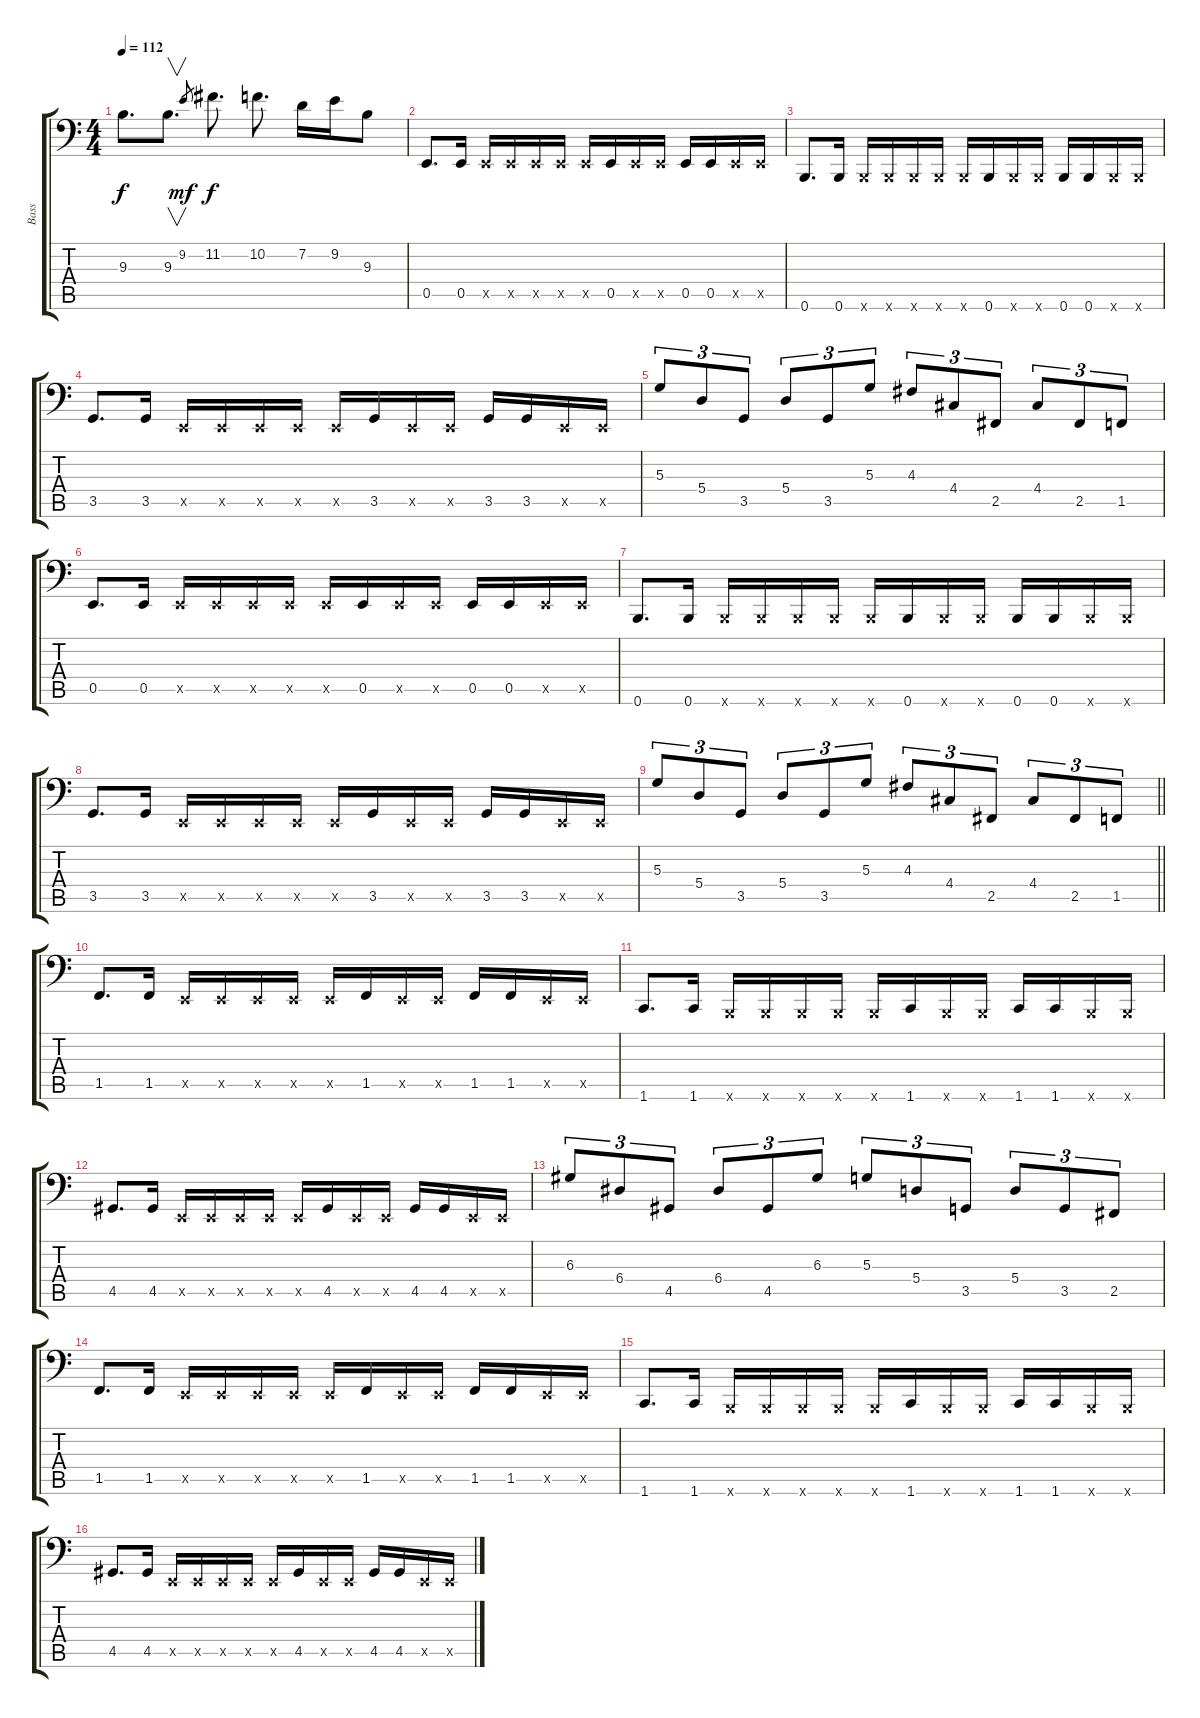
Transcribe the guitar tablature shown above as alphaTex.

\track ("Bass" "Bass") {instrument electricbassfinger}
\staff {score tabs}
\tuning (C3 G2 D2 A1 E1 B0) {hide}
\ts (4 4)
\tempo 112
\clef f4
\ks c
9.3.8{d dy f volume 5} 9.3.8{v d} 9.2.8{gr dy mf} 11.2.8{d dy f} 10.2.8{d} 7.2.16 9.2.16 9.3.8 |
0.5.8{d} 0.5.16 0.5{x}.16 0.5{x}.16 0.5{x}.16 0.5{x}.16 0.5{x}.16 0.5.16 0.5{x}.16 0.5{x}.16 0.5.16 0.5.16 0.5{x}.16 0.5{x}.16 |
0.6.8{d} 0.6.16 0.6{x}.16 0.6{x}.16 0.6{x}.16 0.6{x}.16 0.6{x}.16 0.6.16 0.6{x}.16 0.6{x}.16 0.6.16 0.6.16 0.6{x}.16 0.6{x}.16 |
3.5.8{d} 3.5.16 0.5{x}.16 0.5{x}.16 0.5{x}.16 0.5{x}.16 0.5{x}.16 3.5.16 0.5{x}.16 0.5{x}.16 3.5.16 3.5.16 0.5{x}.16 0.5{x}.16 |
5.3.8{tu (3 2)} 5.4.8{tu (3 2)} 3.5.8{tu (3 2)} 5.4.8{tu (3 2)} 3.5.8{tu (3 2)} 5.3.8{tu (3 2)} 4.3.8{tu (3 2)} 4.4.8{tu (3 2)} 2.5.8{tu (3 2)} 4.4.8{tu (3 2)} 2.5.8{tu (3 2)} 1.5.8{tu (3 2)} |
0.5.8{d} 0.5.16 0.5{x}.16 0.5{x}.16 0.5{x}.16 0.5{x}.16 0.5{x}.16 0.5.16 0.5{x}.16 0.5{x}.16 0.5.16 0.5.16 0.5{x}.16 0.5{x}.16 |
0.6.8{d} 0.6.16 0.6{x}.16 0.6{x}.16 0.6{x}.16 0.6{x}.16 0.6{x}.16 0.6.16 0.6{x}.16 0.6{x}.16 0.6.16 0.6.16 0.6{x}.16 0.6{x}.16 |
3.5.8{d} 3.5.16 0.5{x}.16 0.5{x}.16 0.5{x}.16 0.5{x}.16 0.5{x}.16 3.5.16 0.5{x}.16 0.5{x}.16 3.5.16 3.5.16 0.5{x}.16 0.5{x}.16 |
\barLineRight lightlight
5.3.8{tu (3 2)} 5.4.8{tu (3 2)} 3.5.8{tu (3 2)} 5.4.8{tu (3 2)} 3.5.8{tu (3 2)} 5.3.8{tu (3 2)} 4.3.8{tu (3 2)} 4.4.8{tu (3 2)} 2.5.8{tu (3 2)} 4.4.8{tu (3 2)} 2.5.8{tu (3 2)} 1.5.8{tu (3 2)} |
1.5.8{d} 1.5.16 0.5{x}.16 0.5{x}.16 0.5{x}.16 0.5{x}.16 0.5{x}.16 1.5.16 0.5{x}.16 0.5{x}.16 1.5.16 1.5.16 0.5{x}.16 0.5{x}.16 |
1.6.8{d} 1.6.16 0.6{x}.16 0.6{x}.16 0.6{x}.16 0.6{x}.16 0.6{x}.16 1.6.16 0.6{x}.16 0.6{x}.16 1.6.16 1.6.16 0.6{x}.16 0.6{x}.16 |
4.5.8{d} 4.5.16 0.5{x}.16 0.5{x}.16 0.5{x}.16 0.5{x}.16 0.5{x}.16 4.5.16 0.5{x}.16 0.5{x}.16 4.5.16 4.5.16 0.5{x}.16 0.5{x}.16 |
6.3.8{tu (3 2)} 6.4.8{tu (3 2)} 4.5.8{tu (3 2)} 6.4.8{tu (3 2)} 4.5.8{tu (3 2)} 6.3.8{tu (3 2)} 5.3.8{tu (3 2)} 5.4.8{tu (3 2)} 3.5.8{tu (3 2)} 5.4.8{tu (3 2)} 3.5.8{tu (3 2)} 2.5.8{tu (3 2)} |
1.5.8{d} 1.5.16 0.5{x}.16 0.5{x}.16 0.5{x}.16 0.5{x}.16 0.5{x}.16 1.5.16 0.5{x}.16 0.5{x}.16 1.5.16 1.5.16 0.5{x}.16 0.5{x}.16 |
1.6.8{d} 1.6.16 0.6{x}.16 0.6{x}.16 0.6{x}.16 0.6{x}.16 0.6{x}.16 1.6.16 0.6{x}.16 0.6{x}.16 1.6.16 1.6.16 0.6{x}.16 0.6{x}.16 |
4.5.8{d} 4.5.16 0.5{x}.16 0.5{x}.16 0.5{x}.16 0.5{x}.16 0.5{x}.16 4.5.16 0.5{x}.16 0.5{x}.16 4.5.16 4.5.16 0.5{x}.16 0.5{x}.16
